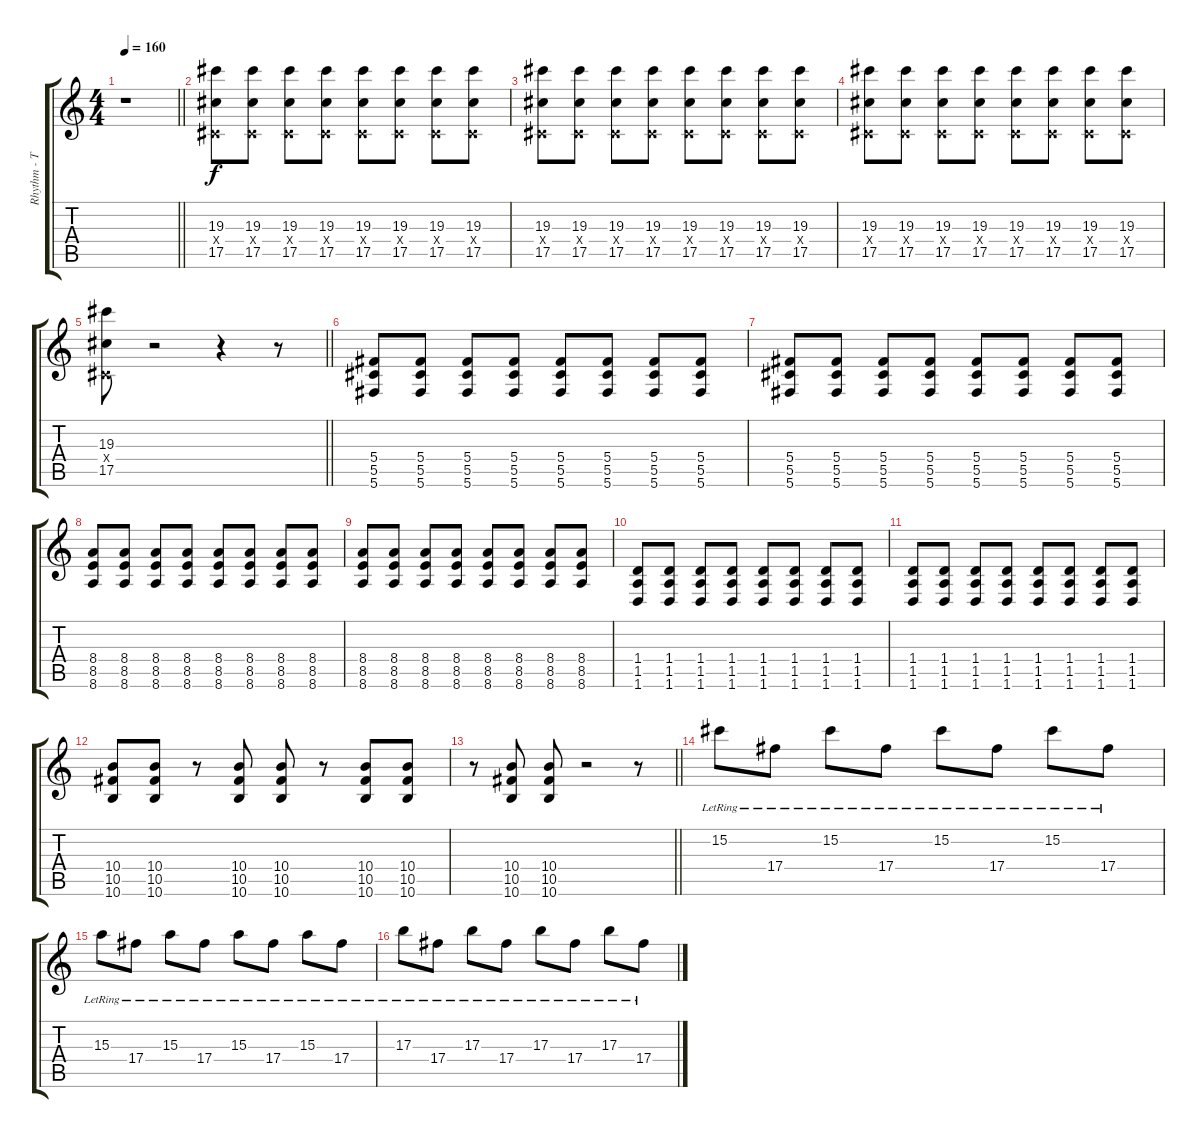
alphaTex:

\track ("Rhythm - Taylor York" "Rhythm - T") {instrument distortionguitar}
\staff {score tabs}
\tuning (Eb4 Bb3 Gb3 Db3 Ab2 Db2) {hide}
\ts (4 4)
\tempo 160
\clef g2
\barLineRight lightlight
\ks c
r.1{dy f} |
(19.3 0.4{x} 17.5).8 (19.3 0.4{x} 17.5).8 (19.3 0.4{x} 17.5).8 (19.3 0.4{x} 17.5).8 (19.3 0.4{x} 17.5).8 (19.3 0.4{x} 17.5).8 (19.3 0.4{x} 17.5).8 (19.3 0.4{x} 17.5).8 |
(19.3 0.4{x} 17.5).8 (19.3 0.4{x} 17.5).8 (19.3 0.4{x} 17.5).8 (19.3 0.4{x} 17.5).8 (19.3 0.4{x} 17.5).8 (19.3 0.4{x} 17.5).8 (19.3 0.4{x} 17.5).8 (19.3 0.4{x} 17.5).8 |
(19.3 0.4{x} 17.5).8 (19.3 0.4{x} 17.5).8 (19.3 0.4{x} 17.5).8 (19.3 0.4{x} 17.5).8 (19.3 0.4{x} 17.5).8 (19.3 0.4{x} 17.5).8 (19.3 0.4{x} 17.5).8 (19.3 0.4{x} 17.5).8 |
\barLineRight lightlight
(19.3 0.4{x} 17.5).8 r.2 r.4 r.8 |
(5.4 5.5 5.6).8{volume 16} (5.4 5.5 5.6).8 (5.4 5.5 5.6).8 (5.4 5.5 5.6).8 (5.4 5.5 5.6).8 (5.4 5.5 5.6).8 (5.4 5.5 5.6).8 (5.4 5.5 5.6).8 |
(5.4 5.5 5.6).8 (5.4 5.5 5.6).8 (5.4 5.5 5.6).8 (5.4 5.5 5.6).8 (5.4 5.5 5.6).8 (5.4 5.5 5.6).8 (5.4 5.5 5.6).8 (5.4 5.5 5.6).8 |
(8.4 8.5 8.6).8 (8.4 8.5 8.6).8 (8.4 8.5 8.6).8 (8.4 8.5 8.6).8 (8.4 8.5 8.6).8 (8.4 8.5 8.6).8 (8.4 8.5 8.6).8 (8.4 8.5 8.6).8 |
(8.4 8.5 8.6).8 (8.4 8.5 8.6).8 (8.4 8.5 8.6).8 (8.4 8.5 8.6).8 (8.4 8.5 8.6).8 (8.4 8.5 8.6).8 (8.4 8.5 8.6).8 (8.4 8.5 8.6).8 |
(1.4 1.5 1.6).8 (1.4 1.5 1.6).8 (1.4 1.5 1.6).8 (1.4 1.5 1.6).8 (1.4 1.5 1.6).8 (1.4 1.5 1.6).8 (1.4 1.5 1.6).8 (1.4 1.5 1.6).8 |
(1.4 1.5 1.6).8 (1.4 1.5 1.6).8 (1.4 1.5 1.6).8 (1.4 1.5 1.6).8 (1.4 1.5 1.6).8 (1.4 1.5 1.6).8 (1.4 1.5 1.6).8 (1.4 1.5 1.6).8 |
(10.4 10.5 10.6).8 (10.4 10.5 10.6).8 r.8 (10.4 10.5 10.6).8 (10.4 10.5 10.6).8 r.8 (10.4 10.5 10.6).8 (10.4 10.5 10.6).8 |
\barLineRight lightlight
r.8 (10.4 10.5 10.6).8 (10.4 10.5 10.6).8 r.2 r.8 |
15.2{lr}.8{volume 10 instrument electricguitarjazz} 17.4{lr}.8 15.2{lr}.8 17.4{lr}.8 15.2{lr}.8 17.4{lr}.8 15.2{lr}.8 17.4{lr}.8 |
15.3{lr}.8 17.4{lr}.8 15.3{lr}.8 17.4{lr}.8 15.3{lr}.8 17.4{lr}.8 15.3{lr}.8 17.4{lr}.8 |
17.3{lr}.8 17.4{lr}.8 17.3{lr}.8 17.4{lr}.8 17.3{lr}.8 17.4{lr}.8 17.3{lr}.8 17.4{lr}.8
